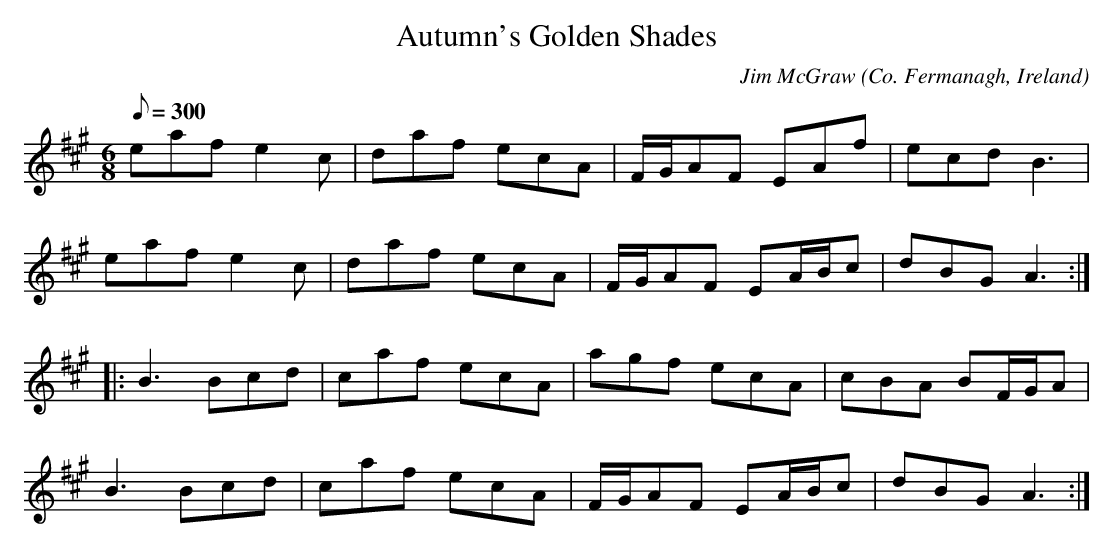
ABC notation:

X:1
T:Autumn's Golden Shades
C:Jim McGraw
O:Co. Fermanagh, Ireland
L:1/8
Q:300
M:6/8
K:A
eaf e2 c|daf ecA|F/G/AF EAf|ecd B3|
eaf e2 c|daf ecA|F/G/AF EA/B/c|dBG A3:|
|:B3 Bcd|caf ecA|agf ecA|cBA BF/G/A|
B3 Bcd|caf ecA|F/G/AF EA/B/c|dBG A3:|
